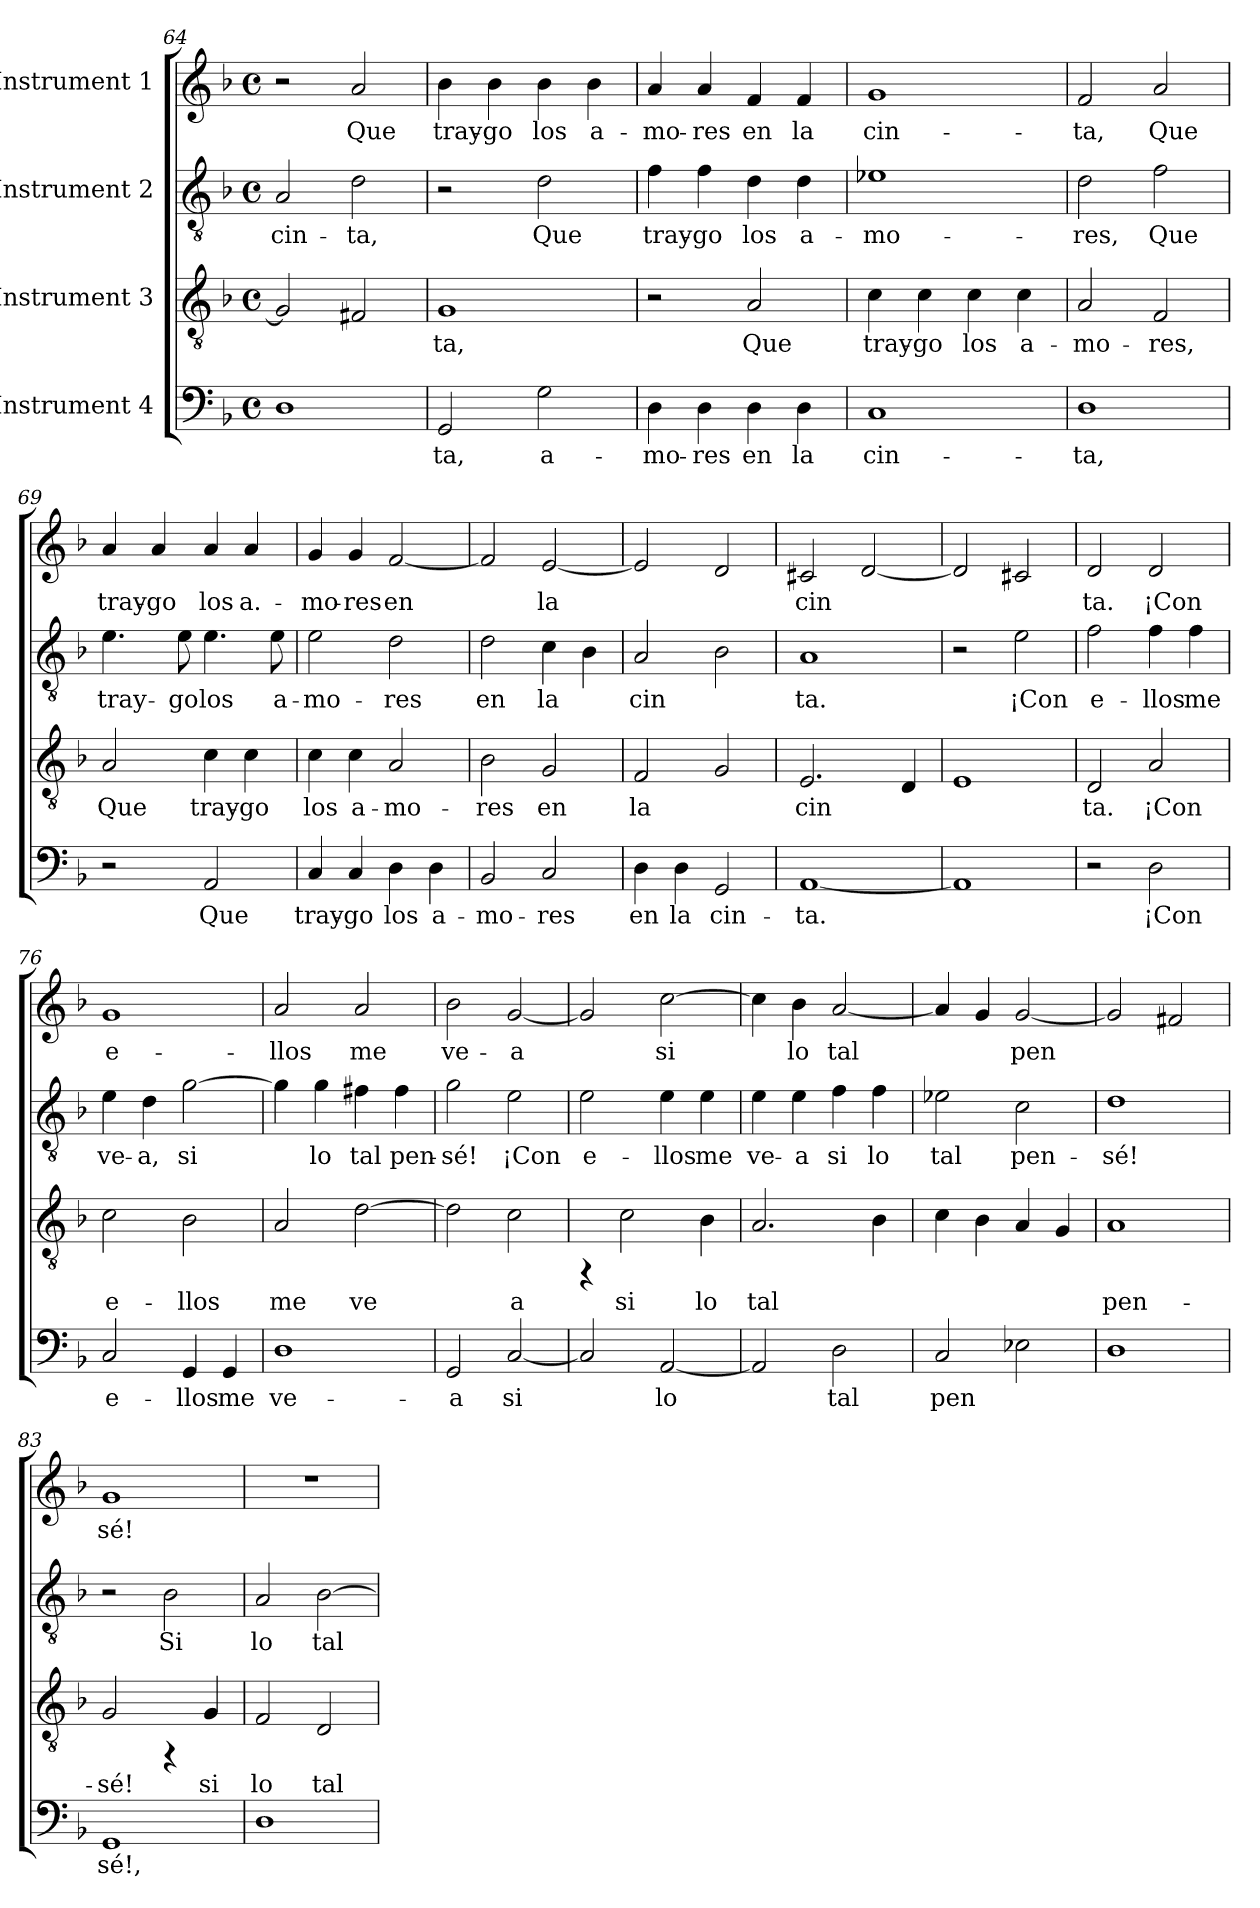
**kern	**text	**kern	**text	**kern	**text	**kern	**text
*part4	*part4	*part3	*part3	*part2	*part2	*part1	*part1
*staff4	*staff4	*staff3	*staff3	*staff2	*staff2	*staff1	*staff1
*I"Instrument 4	*	*I"Instrument 3	*	*I"Instrument 2	*	*I"Instrument 1	*
!!LO:PB:g=z
*clefF4	*	*clefGv2	*	*clefGv2	*	*clefG2	*
*k[b-]	*	*k[b-]	*	*k[b-]	*	*k[b-]	*
*F:	*	*F:	*	*F:	*	*F:	*
*M4/4	*	*M4/4	*	*M4/4	*	*M4/4	*
*met(c)	*	*met(c)	*	*met(c)	*	*met(c)	*
=64	=64	=64	=64	=64	=64	=64	=64
!	!LO:LY:b:cj	!	!LO:LY:b:cj	!	!LO:LY:b:cj	!	!
1D	--	2G/]	--	2A/	cin-	2r	.
!	!	!	!LO:LY:b:cj	!	!LO:LY:b:cj	!	!LO:LY:b:cj
.	.	2F#X/	--	2d\	-ta,	2a/	Que
=65	=65	=65	=65	=65	=65	=65	=65
!	!LO:LY:b:cj	!	!LO:LY:b:cj	!	!	!	!LO:LY:b:cj
2GG/	-ta,	1G	-ta,	2r	.	4b-\	tray-
!	!	!	!	!	!	!	!LO:LY:b:cj
.	.	.	.	.	.	4b-\	-go
!	!LO:LY:b:cj	!	!	!	!LO:LY:b:cj	!	!LO:LY:b:cj
2G\	a-	.	.	2d\	Que	4b-\	los
!	!	!	!	!	!	!	!LO:LY:b:cj
.	.	.	.	.	.	4b-\	a-
=66	=66	=66	=66	=66	=66	=66	=66
!	!LO:LY:b:cj	!	!	!	!LO:LY:b:cj	!	!LO:LY:b:cj
4D\	-mo-	2r	.	4f\	tray-	4a/	-mo-
!	!LO:LY:b:cj	!	!	!	!LO:LY:b:cj	!	!LO:LY:b:cj
4D\	-res	.	.	4f\	-go	4a/	-res
!	!LO:LY:b:cj	!	!LO:LY:b:cj	!	!LO:LY:b:cj	!	!LO:LY:b:cj
4D\	en	2A/	Que	4d\	los	4f/	en
!	!LO:LY:b:cj	!	!	!	!LO:LY:b:cj	!	!LO:LY:b:cj
4D\	la	.	.	4d\	a-	4f/	la
=67	=67	=67	=67	=67	=67	=67	=67
!	!LO:LY:b:cj	!	!LO:LY:b:cj	!	!LO:LY:b:cj	!	!LO:LY:b:cj
1C	cin-	4c\	tray-	1e-X	-mo-	1g	cin-
!	!	!	!LO:LY:b:cj	!	!	!	!
.	.	4c\	-go	.	.	.	.
!	!	!	!LO:LY:b:cj	!	!	!	!
.	.	4c\	los	.	.	.	.
!	!	!	!LO:LY:b:cj	!	!	!	!
.	.	4c\	a-	.	.	.	.
=68	=68	=68	=68	=68	=68	=68	=68
!	!LO:LY:b:cj	!	!LO:LY:b:cj	!	!LO:LY:b:cj	!	!LO:LY:b:cj
1D	-ta,	2A/	-mo-	2d\	-res,	2f/	-ta,
!	!	!	!LO:LY:b:cj	!	!LO:LY:b:cj	!	!LO:LY:b:cj
.	.	2F/	-res,	2f\	Que	2a/	Que
=69	=69	=69	=69	=69	=69	=69	=69
!	!	!	!LO:LY:b:cj	!	!LO:LY:b:cj	!	!LO:LY:b:cj
2r	.	2A/	Que	4.e\	tray-	4a/	tray-
!	!	!	!	!	!	!	!LO:LY:b:cj
.	.	.	.	.	.	4a/	-go
!	!	!	!	!	!LO:LY:b:cj	!	!
.	.	.	.	8e\	-go	.	.
!	!LO:LY:b:cj	!	!LO:LY:b:cj	!	!LO:LY:b:cj	!	!LO:LY:b:cj
2AA/	Que	4c\	tray-	4.e\	los	4a/	los
!	!	!	!LO:LY:b:cj	!	!	!	!LO:LY:b:cj
.	.	4c\	-go	.	.	4a/	a.-
!	!	!	!	!	!LO:LY:b:cj	!	!
.	.	.	.	8e\	a-	.	.
!!LO:LB:g=z
=70	=70	=70	=70	=70	=70	=70	=70
!	!LO:LY:b:cj	!	!LO:LY:b:cj	!	!LO:LY:b:cj	!	!LO:LY:b:cj
4C/	tray-	4c\	los	2e\	-mo-	4g/	-mo-
!	!LO:LY:b:cj	!	!LO:LY:b:cj	!	!	!	!LO:LY:b:cj
4C/	-go	4c\	a-	.	.	4g/	-res
!	!LO:LY:b:cj	!	!LO:LY:b:cj	!	!LO:LY:b:cj	!	!LO:LY:b:cj
4D\	los	2A/	-mo-	2d\	-res	[<2f/	en
!	!LO:LY:b:cj	!	!	!	!	!	!
4D\	a-	.	.	.	.	.	.
=71	=71	=71	=71	=71	=71	=71	=71
!	!LO:LY:b:cj	!	!LO:LY:b:cj	!	!LO:LY:b:cj	!	!LO:LY:b:cj
2BB-/	-mo-	2B-\	-res	2d\	en	2f/]	.
!	!LO:LY:b:cj	!	!LO:LY:b:cj	!	!LO:LY:b:cj	!	!LO:LY:b:cj
2C/	-res	2G/	en	4c\	la	[<2e/	la
!	!	!	!	!	!LO:LY:b:cj	!	!
.	.	.	.	4B-\	.	.	.
=72	=72	=72	=72	=72	=72	=72	=72
!	!LO:LY:b:cj	!	!LO:LY:b:cj	!	!LO:LY:b:cj	!	!LO:LY:b:cj
4D\	en	2F/	la	2A/	cin-	2e/]	.
!	!LO:LY:b:cj	!	!	!	!	!	!
4D\	la	.	.	.	.	.	.
!	!LO:LY:b:cj	!	!LO:LY:b:cj	!	!LO:LY:b:cj	!	!LO:LY:b:cj
2GG/	cin-	2G/	.	2B-\	--	2d/	.
=73	=73	=73	=73	=73	=73	=73	=73
!	!LO:LY:b:cj	!	!LO:LY:b:cj	!	!LO:LY:b:cj	!	!LO:LY:b:cj
[<1AA	-ta.	2.E/	cin-	1A	-ta.	2c#X/	cin-
!	!	!	!	!	!	!	!LO:LY:b:cj
.	.	.	.	.	.	[<2d/	--
!	!	!	!LO:LY:b:cj	!	!	!	!
.	.	4D/	--	.	.	.	.
=74	=74	=74	=74	=74	=74	=74	=74
!	!LO:LY:b:cj	!	!LO:LY:b:cj	!	!	!	!LO:LY:b:cj
1AA]	.	1E	--	2r	.	2d/]	--
!	!	!	!	!	!LO:LY:b:cj	!	!LO:LY:b:cj
.	.	.	.	2e\	¡Con	2c#X/	--
=75	=75	=75	=75	=75	=75	=75	=75
!	!	!	!LO:LY:b:cj	!	!LO:LY:b:cj	!	!LO:LY:b:cj
2r	.	2D/	-ta.	2f\	e-	2d/	-ta.
!	!LO:LY:b:cj	!	!LO:LY:b:cj	!	!LO:LY:b:cj	!	!LO:LY:b:cj
2D\	¡Con	2A/	¡Con	4f\	-llos	2d/	¡Con
!	!	!	!	!	!LO:LY:b:cj	!	!
.	.	.	.	4f\	me	.	.
=76	=76	=76	=76	=76	=76	=76	=76
!	!LO:LY:b:cj	!	!LO:LY:b:cj	!	!LO:LY:b:cj	!	!LO:LY:b:cj
2C/	e-	2c\	e-	4e\	ve-	1g	e-
!	!	!	!	!	!LO:LY:b:cj	!	!
.	.	.	.	4d\	-a,	.	.
!	!LO:LY:b:cj	!	!LO:LY:b:cj	!	!LO:LY:b:cj	!	!
4GG/	-llos	2B-\	-llos	[<2g\	si	.	.
!	!LO:LY:b:cj	!	!	!	!	!	!
4GG/	me	.	.	.	.	.	.
!!LO:PB:g=z
=77	=77	=77	=77	=77	=77	=77	=77
!	!LO:LY:b:cj	!	!LO:LY:b:cj	!	!LO:LY:b:cj	!	!LO:LY:b:cj
1D	ve-	2A/	me	4g\]	.	2a/	-llos
!	!	!	!	!	!LO:LY:b:cj	!	!
.	.	.	.	4g\	lo	.	.
!	!	!	!LO:LY:b:cj	!	!LO:LY:b:cj	!	!LO:LY:b:cj
.	.	[>2d\	ve-	4f#X\	tal	2a/	me
!	!	!	!	!	!LO:LY:b:cj	!	!
.	.	.	.	4f#\	pen-	.	.
=78	=78	=78	=78	=78	=78	=78	=78
!	!LO:LY:b:cj	!	!LO:LY:b:cj	!	!LO:LY:b:cj	!	!LO:LY:b:cj
2GG/	-a	2d\]	--	2g\	-sé!	2b-\	ve-
!	!LO:LY:b:cj	!	!LO:LY:b:cj	!	!LO:LY:b:cj	!	!LO:LY:b:cj
[<2C/	si	2c\	-a	2e\	¡Con	[<2g/	-a
=79	=79	=79	=79	=79	=79	=79	=79
!	!LO:LY:b:cj	!	!	!	!LO:LY:b:cj	!	!LO:LY:b:cj
2C/]	.	4rFF	.	2e\	e-	2g/]	.
!	!	!	!LO:LY:b:cj	!	!	!	!
.	.	2c\	si	.	.	.	.
!	!LO:LY:b:cj	!	!	!	!LO:LY:b:cj	!	!LO:LY:b:cj
[<2AA/	lo	.	.	4e\	-llos	[>2cc\	si
!	!	!	!LO:LY:b:cj	!	!LO:LY:b:cj	!	!
.	.	4B-\	lo	4e\	me	.	.
=80	=80	=80	=80	=80	=80	=80	=80
!	!LO:LY:b:cj	!	!LO:LY:b:cj	!	!LO:LY:b:cj	!	!LO:LY:b:cj
2AA/]	.	2.A/	tal	4e\	ve-	4cc\]	.
!	!	!	!	!	!LO:LY:b:cj	!	!LO:LY:b:cj
.	.	.	.	4e\	-a	4b-\	lo
!	!LO:LY:b:cj	!	!	!	!LO:LY:b:cj	!	!LO:LY:b:cj
2D\	tal	.	.	4f\	si	[<2a/	tal
!	!	!	!LO:LY:b:cj	!	!LO:LY:b:cj	!	!
.	.	4B-\	.	4f\	lo	.	.
=81	=81	=81	=81	=81	=81	=81	=81
!	!LO:LY:b:cj	!	!LO:LY:b:cj	!	!LO:LY:b:cj	!	!LO:LY:b:cj
2C/	pen-	4c\	.	2e-X\	tal	4a/]	.
!	!	!	!LO:LY:b:cj	!	!	!	!LO:LY:b:cj
.	.	4B-\	.	.	.	4g/	.
!	!LO:LY:b:cj	!	!LO:LY:b:cj	!	!LO:LY:b:cj	!	!LO:LY:b:cj
2E-X\	--	4A/	.	2c\	pen-	[<2g/	pen-
!	!	!	!LO:LY:b:cj	!	!	!	!
.	.	4G/	.	.	.	.	.
=82	=82	=82	=82	=82	=82	=82	=82
!	!LO:LY:b:cj	!	!LO:LY:b:cj	!	!LO:LY:b:cj	!	!LO:LY:b:cj
1D	--	1A	pen-	1d	-sé!	2g/]	--
!	!	!	!	!	!	!	!LO:LY:b:cj
.	.	.	.	.	.	2f#X/	--
=83	=83	=83	=83	=83	=83	=83	=83
!	!LO:LY:b:cj	!	!LO:LY:b:cj	!	!	!	!LO:LY:b:cj
1GG	-sé!,	2G/	-sé!	2r	.	1g	-sé!
!	!	!	!	!	!LO:LY:b:cj	!	!
.	.	4rFF	.	2B-\	Si	.	.
!	!	!	!LO:LY:b:cj	!	!	!	!
.	.	4G/	si	.	.	.	.
!!LO:PB:g=z
=84	=84	=84	=84	=84	=84	=84	=84
!	!LO:LY:b:cj	!	!LO:LY:b:cj	!	!LO:LY:b:cj	!	!
1D	.	2F/	lo	2A/	lo	1r	.
!	!	!	!LO:LY:b:cj	!	!LO:LY:b:cj	!	!
.	.	2D/	tal	[>2B-\	tal	.	.
=	=	=	=	=	=	=	=
*-	*-	*-	*-	*-	*-	*-	*-
